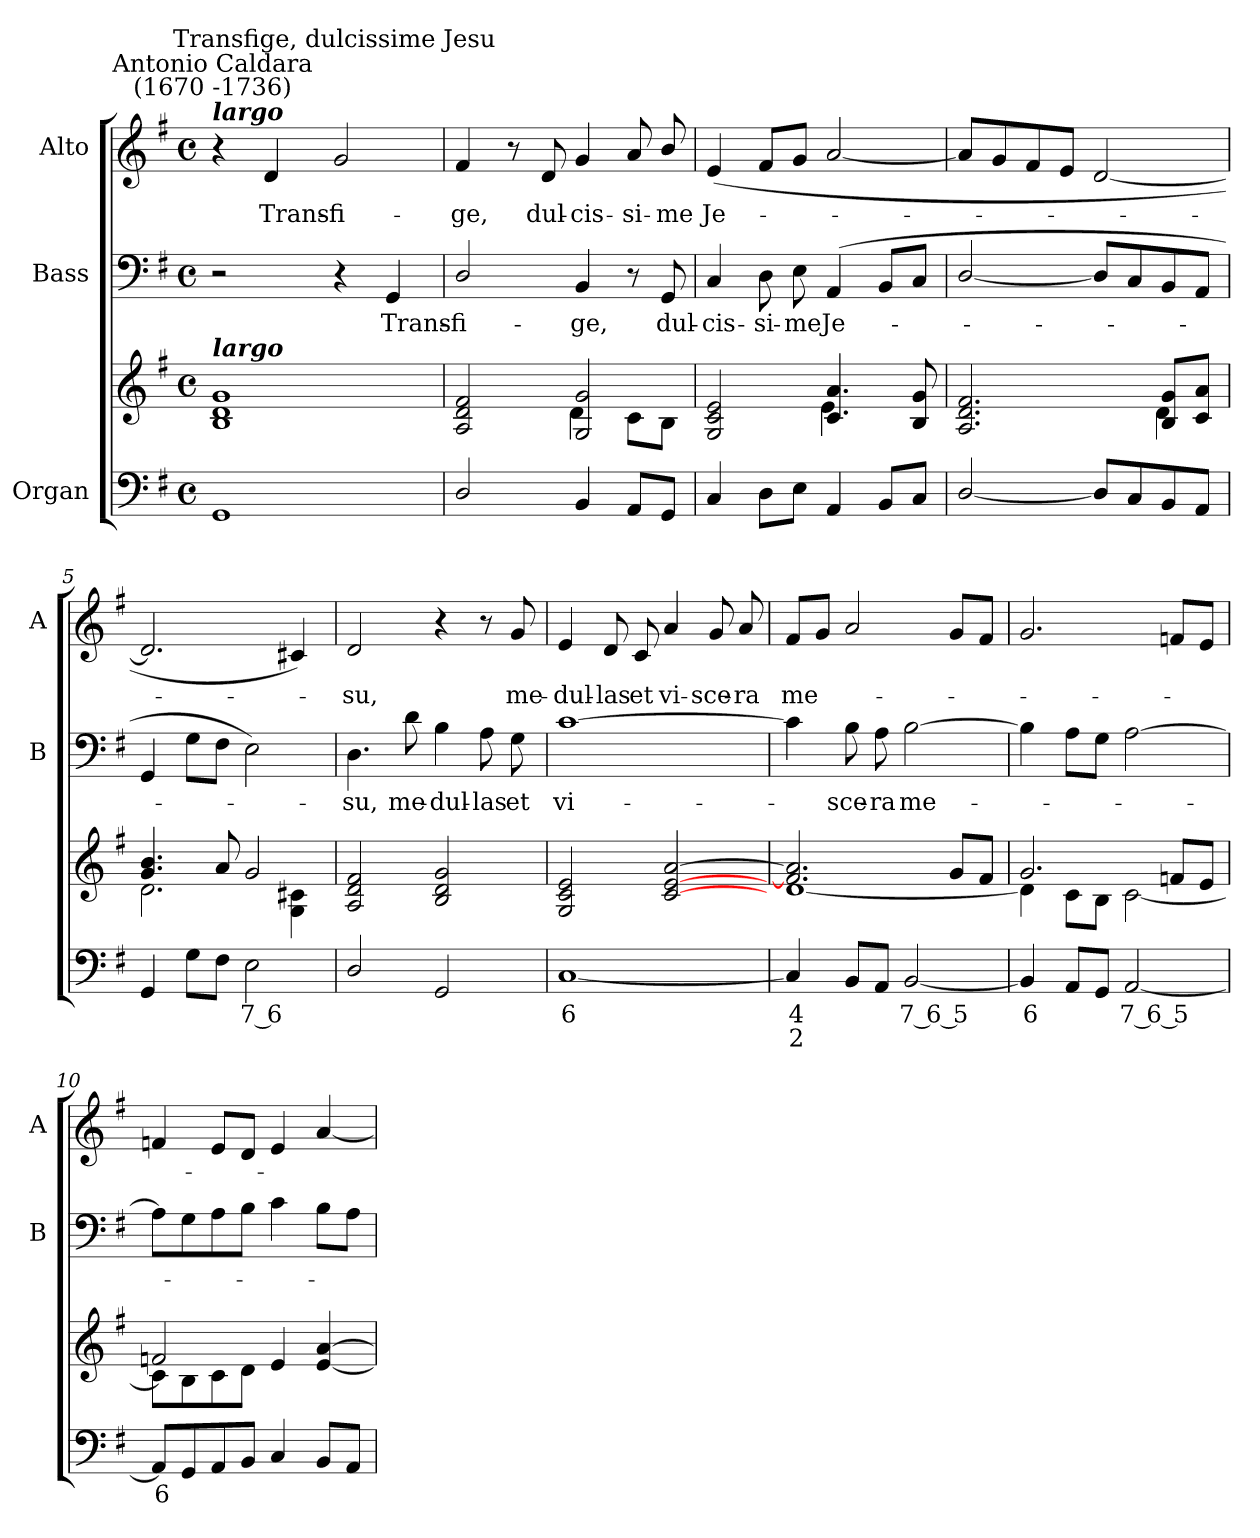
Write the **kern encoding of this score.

**kern	**text	**text	**kern	**kern	**text	**kern	**text
*part3	*part3	*part3	*part3	*part2	*part2	*part1	*part1
*staff4	*staff4	*staff4	*staff3	*staff2	*staff2	*staff1	*staff1
*I"Organ	*	*	*	*I"Bass	*	*I"Alto	*
*	*	*	*	*I'B	*	*I'A	*
*clefF4	*	*	*clefG2	*clefF4	*	*clefG2	*
*k[f#]	*	*	*k[f#]	*k[f#]	*	*k[f#]	*
*G:	*	*	*G:	*G:	*	*G:	*
*M4/4	*	*	*M4/4	*M4/4	*	*M4/4	*
*met(c)	*	*	*met(c)	*met(c)	*	*met(c)	*
=1	=1	=1	=1	=1	=1	=1	=1
*	*	*	*^	*	*	*	*
!	!	!	!	!	!	!	!LO:TX:a:Bi:t=largo	!
!	!	!	!	!	!	!	!LO:TX:a:cj:t=Antonio Caldara\n(1670 -1736)	!
!	!	!	!LO:TX:a:Bi:t=largo	!	!	!	!	!
1GG	.	.	1B/ 1d/ 1g/	1ryy	2r	.	4r	.
!	!	!	!	!	!	!	!	!LO:LY:b
.	.	.	.	.	.	.	4d	Trans-
!	!	!	!	!	!	!	!LO:TX:a:cj:t=Transfige, dulcissime Jesu	!
!	!	!	!	!	!	!	!	!LO:LY:b
.	.	.	.	.	4r	.	2g	-fi-
!	!	!	!	!	!	!LO:LY:b	!	!
.	.	.	.	.	4GG	Trans-	.	.
=2	=2	=2	=2	=2	=2	=2	=2	=2
!	!	!	!	!	!	!LO:LY:b	!	!LO:LY:b
2D/	.	.	2A/ 2d/ 2f#/	2ryy	2D/	-fi-	4f#	-ge,
.	.	.	.	.	.	.	8r	.
!	!	!	!	!	!	!	!	!LO:LY:b
.	.	.	.	.	.	.	8d	dul-
!	!	!	!	!	!	!LO:LY:b	!	!LO:LY:b
4BB	.	.	2G/ 2g/	4d\	4BB	-ge,	4g	-cis-
!	!	!	!	!	!	!	!	!LO:LY:b
8AAL	.	.	.	8c\L	8r	.	8a	-si-
!	!	!	!	!	!	!LO:LY:b	!	!LO:LY:b
8GGJ	.	.	.	8B\J	8GG	dul-	8b/	-me
=3	=3	=3	=3	=3	=3	=3	=3	=3
!	!	!	!	!	!	!LO:LY:b	!	!LO:LY:b
4C	.	.	2G/ 2c/ 2e/	2ryy	4C	-cis-	(<4e	Je-
!	!	!	!	!	!	!LO:LY:b	!	!
8DL	.	.	.	.	8D	-si-	8f#L	.
!	!	!	!	!	!	!LO:LY:b	!	!
8EJ	.	.	.	.	8E	-me	8gJ	.
!	!	!	!	!	!	!LO:LY:b	!	!
4AA	.	.	4.c/ 4.a/	4e\	(<4AA	Je-	[2a	.
8BBL	.	.	.	4ryy	8BBL	.	.	.
8CJ	.	.	8B/ 8g/	.	8CJ	.	.	.
=4	=4	=4	=4	=4	=4	=4	=4	=4
[2D/	.	.	2.A/ 2.d/ 2.f#/	2.ryy	[2D/	.	8aL]	.
.	.	.	.	.	.	.	8g	.
.	.	.	.	.	.	.	8f#	.
.	.	.	.	.	.	.	8eJ	.
8DL]	.	.	.	.	8DL]	.	[2d	.
8C	.	.	.	.	8C	.	.	.
8BB	.	.	8B/ 8g/L	4d\	8BB	.	.	.
8AAJ	.	.	8c/ 8a/J	.	8AAJ	.	.	.
=5	=5	=5	=5	=5	=5	=5	=5	=5
4GG	.	.	4.g/ 4.b/	2.d\	4GG	.	2.d]	.
8GL	.	.	.	.	8GL	.	.	.
8F#J	.	.	8a/	.	8F#J	.	.	.
!	!LO:LY:b	!	!	!	!	!	!	!
2E	7 6	.	2g/	.	2E)	.	.	.
.	.	.	.	4G\ 4c#X\	.	.	4c#X)	.
=6	=6	=6	=6	=6	=6	=6	=6	=6
!	!	!	!	!	!	!LO:LY:b	!	!LO:LY:b
2D/	.	.	2A/ 2d/ 2f#/	1ryy	4.D	su,	2d	su,
!	!	!	!	!	!	!LO:LY:b	!	!
.	.	.	.	.	8d	me-	.	.
!	!	!	!	!	!	!LO:LY:b	!	!
2GG	.	.	2B/ 2d/ 2g/	.	4B	-dul-	4r	.
!	!	!	!	!	!	!LO:LY:b	!	!
.	.	.	.	.	8A	-las	8r	.
!	!	!	!	!	!	!LO:LY:b	!	!LO:LY:b
.	.	.	.	.	8G	et	8g	me-
!!LO:LB:g=z
=7	=7	=7	=7	=7	=7	=7	=7	=7
!	!LO:LY:b	!	!	!	!	!LO:LY:b	!	!LO:LY:b
[1C	6	.	2G/ 2c/ 2e/	1ryy	[1c	vi-	4e	-dul-
!	!	!	!	!	!	!	!	!LO:LY:b
.	.	.	.	.	.	.	8d	-las
!	!	!	!	!	!	!	!	!LO:LY:b
.	.	.	.	.	.	.	8c	et
!	!	!	!	!	!	!	!	!LO:LY:b
.	.	.	[2c/ [2e/ [2a/	.	.	.	4a	vi-
!	!	!	!	!	!	!	!	!LO:LY:b
.	.	.	.	.	.	.	8g	-sce-
!	!	!	!	!	!	!	!	!LO:LY:b
.	.	.	.	.	.	.	8a	-ra
=8	=8	=8	=8	=8	=8	=8	=8	=8
!	!LO:LY:b	!LO:LY:b	!	!	!	!	!	!LO:LY:b
4C]	4	2	2.f#/] 2.a/]	[1d\	4c]	.	8f#L	me-
.	.	.	.	.	.	.	8gJ	.
!	!	!	!	!	!	!LO:LY:b	!	!
8BBL	.	.	.	.	8B	sce-	2a	.
!	!	!	!	!	!	!LO:LY:b	!	!
8AAJ	.	.	.	.	8A	-ra	.	.
!	!LO:LY:b	!	!	!	!	!LO:LY:b	!	!
[2BB	7 6 5	.	.	.	[2B	me-	.	.
.	.	.	8g/L	.	.	.	8gL	.
.	.	.	8f#/J	.	.	.	8f#J	.
=9	=9	=9	=9	=9	=9	=9	=9	=9
!	!LO:LY:b	!	!	!	!	!	!	!
4BB]	6	.	2.g/	4d\]	4B]	.	2.g	.
8AAL	.	.	.	8c\L	8AL	.	.	.
8GGJ	.	.	.	8B\J	8GJ	.	.	.
!	!LO:LY:b	!	!	!	!	!	!	!
[2AA	7 6 5	.	.	[2c\	[2A	.	.	.
.	.	.	8fn/L	.	.	.	8fnL	.
.	.	.	8e/J	.	.	.	8eJ	.
=10	=10	=10	=10	=10	=10	=10	=10	=10
!	!LO:LY:b	!	!	!	!	!	!	!
8AAL]	6	.	2fn/	8c\L]	8AL]	.	4fn	.
8GG	.	.	.	8B\	8G	.	.	.
8AA	.	.	.	8c\	8A	.	8eL	.
8BBJ	.	.	.	8d\J	8BJ	.	8dJ	.
4C	.	.	4e/	2ryy	4c	.	4e	.
8BBL	.	.	[4e/ [4a/	.	8BL	.	[4a	.
8AAJ	.	.	.	.	8AJ	.	.	.
*	*	*	*v	*v	*	*	*	*
=	=	=	=	=	=	=	=
*-	*-	*-	*-	*-	*-	*-	*-
